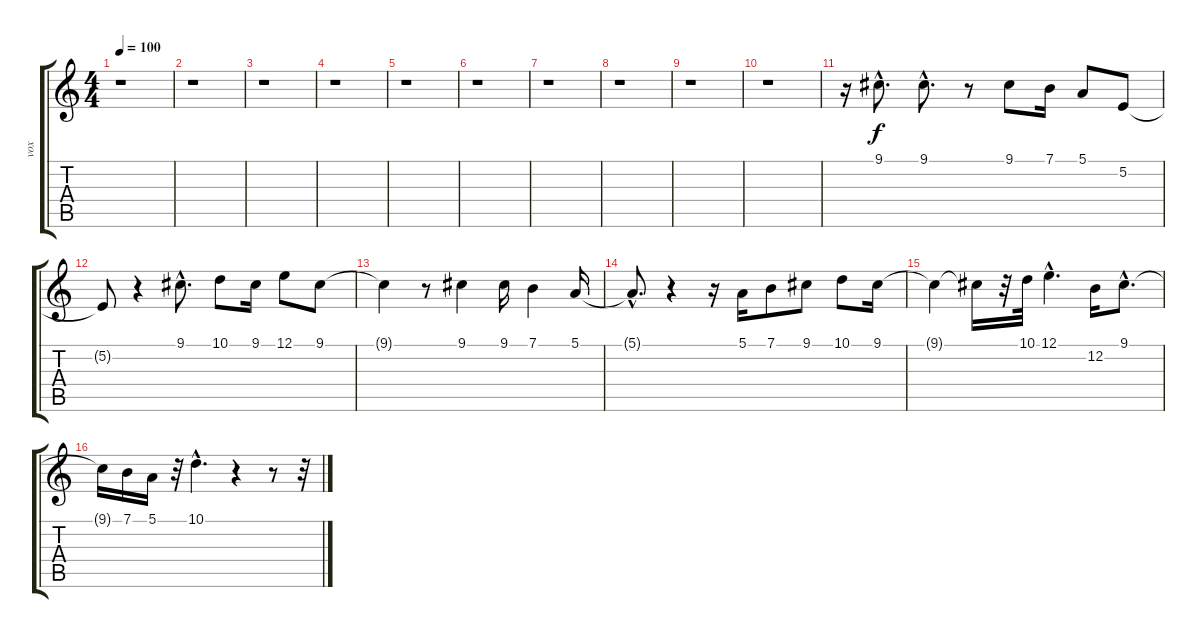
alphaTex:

\track ("vox" "vox") {instrument lead7fifths}
\staff {score tabs}
\tuning (E4 B3 G3 D3 A2 E2) {hide}
\ts (4 4)
\tempo 100
\clef g2
\ks c
r.1{dy f instrument lead7fifths} |
r.1 |
r.1 |
r.1 |
r.1 |
r.1 |
r.1 |
r.1 |
r.1 |
r.1 |
r.16 9.1{hac}.8{d} 9.1{hac}.8{d} r.8 9.1.8 7.1.16 5.1.8 5.2.8 |
5.2{t}.8 r.4 9.1{hac}.8{d} 10.1.8 9.1.16 12.1.8 9.1.8 |
9.1{t}.4 r.8 9.1.4 9.1.16 7.1.4 5.1.16 |
5.1{hac t}.8{d} r.4 r.16 5.1.16 7.1.8 9.1.8 10.1.8 9.1.16 |
9.1{t}.4 9.1{t}.16 r.32 10.1.32 12.1{hac}.4{d} 12.2.16 9.1{hac}.8{d} |
9.1{t}.16 7.1.16 5.1.16 r.32 10.1{hac}.4{d} r.4 r.8 r.32
